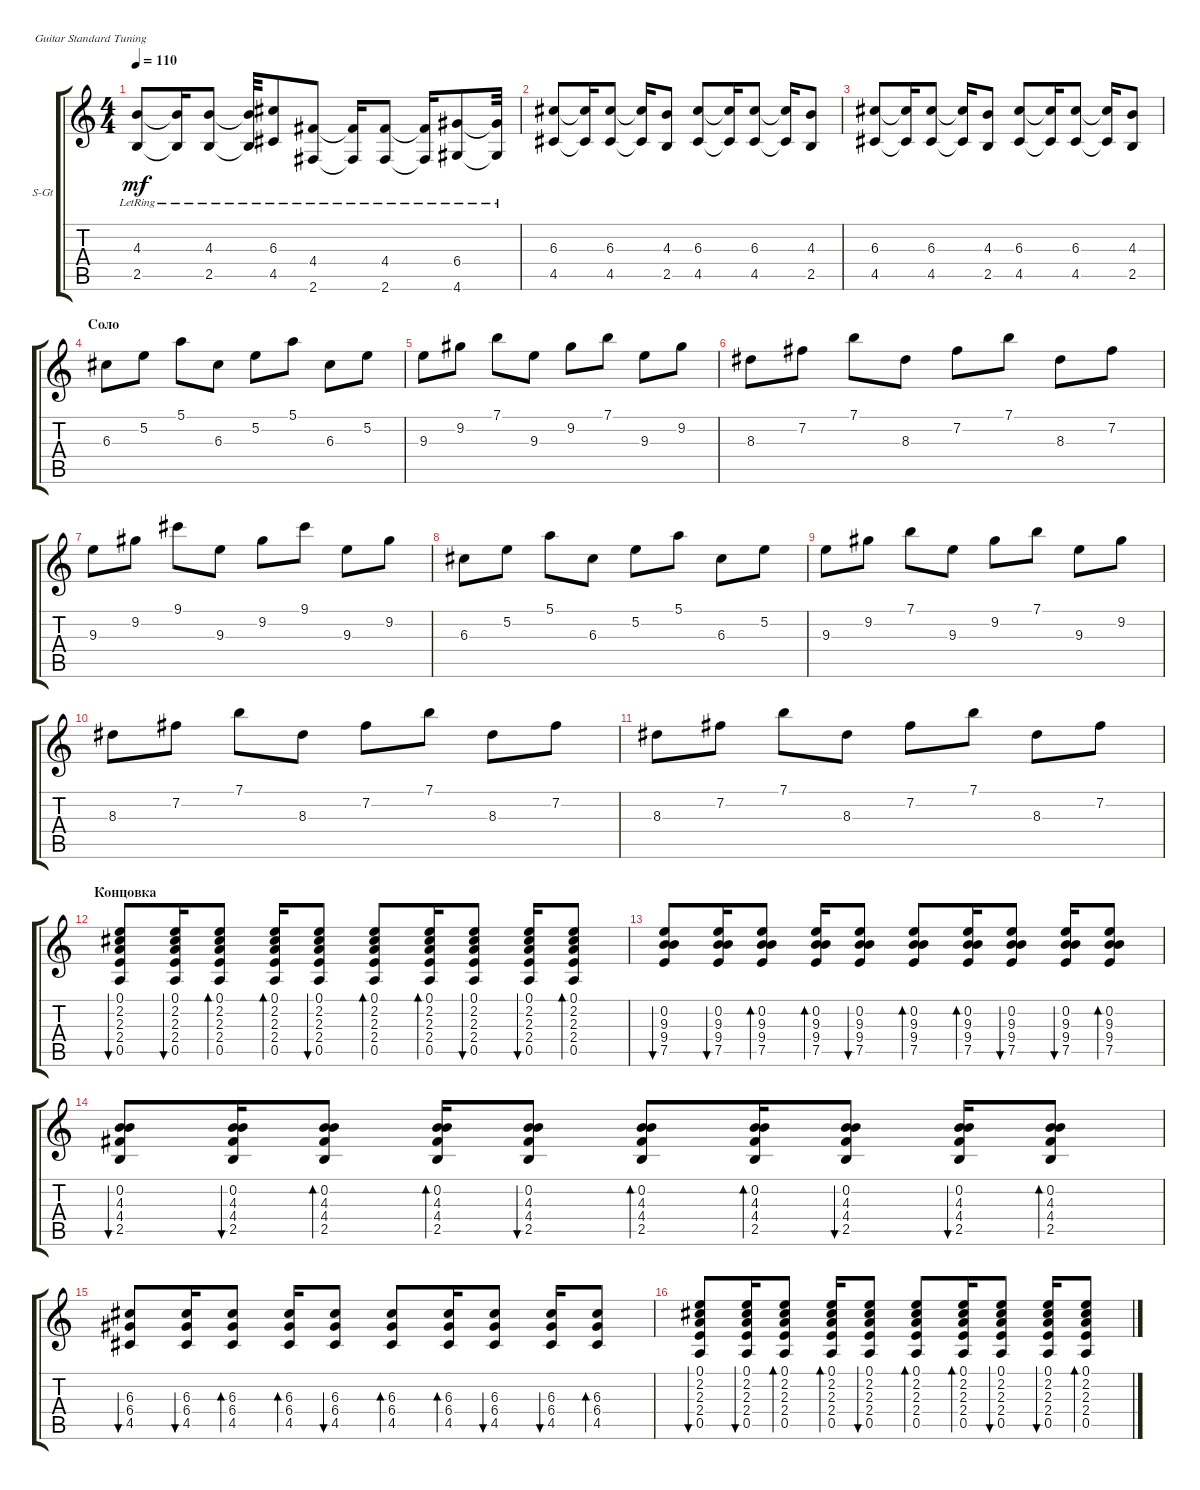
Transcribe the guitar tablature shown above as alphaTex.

\defaultSystemsLayout 4
\bracketExtendMode groupsimilarinstruments
\firstSystemTrackNameOrientation horizontal
\otherSystemsTrackNameOrientation horizontal
\track ("Steel Guitar" "S-Gt") {instrument acousticguitarsteel}
\staff {score tabs}
\tuning (E4 B3 G3 D3 A2 E2)
\ts (4 4)
\tempo 110
\clef g2
\ks c
(4.3{lr} 2.5{lr}).8{dy mf} (4.3{lr t} 2.5{lr t}).16 (4.3{lr} 2.5{lr}).8 (4.3{lr t} 2.5{lr t}).32 (6.3{lr} 4.5{lr}).8 (4.4{lr} 2.6{lr}).8 (4.4{lr t} 2.6{lr t}).16 (4.4{lr} 2.6{lr}).8 (4.4{lr t} 2.6{lr t}).16 (6.4{lr} 4.6{lr}).8 (6.4{lr t} 4.6{lr t}).32 |
(6.3 4.5).8 (6.3{t} 4.5{t}).16 (6.3 4.5).8 (6.3{t} 4.5{t}).16 (4.3 2.5).8 (6.3 4.5).8 (6.3{t} 4.5{t}).16 (6.3 4.5).8 (6.3{t} 4.5{t}).16 (4.3 2.5).8 |
(6.3 4.5).8 (6.3{t} 4.5{t}).16 (6.3 4.5).8 (6.3{t} 4.5{t}).16 (4.3 2.5).8 (6.3 4.5).8 (6.3{t} 4.5{t}).16 (6.3 4.5).8 (6.3{t} 4.5{t}).16 (4.3 2.5).8 |
\section ("" "Соло")
6.3.8 5.2.8 5.1.8 6.3.8 5.2.8 5.1.8 6.3.8 5.2.8 |
9.3.8 9.2.8 7.1.8 9.3.8 9.2.8 7.1.8 9.3.8 9.2.8 |
8.3.8 7.2.8 7.1.8 8.3.8 7.2.8 7.1.8 8.3.8 7.2.8 |
9.3.8 9.2.8 9.1.8 9.3.8 9.2.8 9.1.8 9.3.8 9.2.8 |
6.3.8 5.2.8 5.1.8 6.3.8 5.2.8 5.1.8 6.3.8 5.2.8 |
9.3.8 9.2.8 7.1.8 9.3.8 9.2.8 7.1.8 9.3.8 9.2.8 |
8.3.8 7.2.8 7.1.8 8.3.8 7.2.8 7.1.8 8.3.8 7.2.8 |
8.3.8 7.2.8 7.1.8 8.3.8 7.2.8 7.1.8 8.3.8 7.2.8 |
\section ("" "Концовка")
(2.3 0.5 2.4 0.1 2.2).8{bu 35} (2.3 0.5 2.4 2.2 0.1).16{bu 33} (2.3 0.5 2.4 2.2 0.1).8{bd 33} (2.3 0.5 2.4 2.2 0.1).16{bd 33} (2.3 0.5 2.4 2.2 0.1).8{bu 32} (2.3 0.5 2.4 2.2 0.1).8{bd 31} (2.3 0.5 2.4 2.2 0.1).16{bd 30} (2.3 0.5 2.4 2.2 0.1).8{bu 30} (2.3 0.5 2.4 2.2 0.1).16{bu 30} (2.3 0.5 2.4 2.2 0.1).8{bd 30} |
(9.3 7.5 9.4 0.2).8{bu 35} (9.3 7.5 9.4 0.2).16{bu 33} (9.3 7.5 9.4 0.2).8{bd 33} (9.3 7.5 9.4 0.2).16{bd 33} (9.3 7.5 9.4 0.2).8{bu 32} (9.3 7.5 9.4 0.2).8{bd 31} (9.3 7.5 9.4 0.2).16{bd 30} (9.3 7.5 9.4 0.2).8{bu 30} (9.3 7.5 9.4 0.2).16{bu 30} (9.3 7.5 9.4 0.2).8{bd 30} |
(4.3 2.5 4.4 0.2).8{bu 35} (4.3 2.5 4.4 0.2).16{bu 33} (4.3 2.5 4.4 0.2).8{bd 33} (4.3 2.5 4.4 0.2).16{bd 33} (4.3 2.5 4.4 0.2).8{bu 32} (4.3 2.5 4.4 0.2).8{bd 31} (4.3 2.5 4.4 0.2).16{bd 30} (4.3 2.5 4.4 0.2).8{bu 30} (4.3 2.5 4.4 0.2).16{bu 30} (4.3 2.5 4.4 0.2).8{bd 30} |
(6.3 4.5 6.4).8{bu 35} (6.3 4.5 6.4).16{bu 33} (6.3 4.5 6.4).8{bd 33} (6.3 4.5 6.4).16{bd 33} (6.3 4.5 6.4).8{bu 32} (6.3 4.5 6.4).8{bd 31} (6.3 4.5 6.4).16{bd 30} (6.3 4.5 6.4).8{bu 30} (6.3 4.5 6.4).16{bu 30} (6.3 4.5 6.4).8{bd 30} |
(2.3 0.5 2.4 0.1 2.2).8{bu 35} (2.3 0.5 2.4 2.2 0.1).16{bu 33} (2.3 0.5 2.4 2.2 0.1).8{bd 33} (2.3 0.5 2.4 2.2 0.1).16{bd 33} (2.3 0.5 2.4 2.2 0.1).8{bu 32} (2.3 0.5 2.4 2.2 0.1).8{bd 31} (2.3 0.5 2.4 2.2 0.1).16{bd 30} (2.3 0.5 2.4 2.2 0.1).8{bu 30} (2.3 0.5 2.4 2.2 0.1).16{bu 30} (2.3 0.5 2.4 2.2 0.1).8{bd 30}
